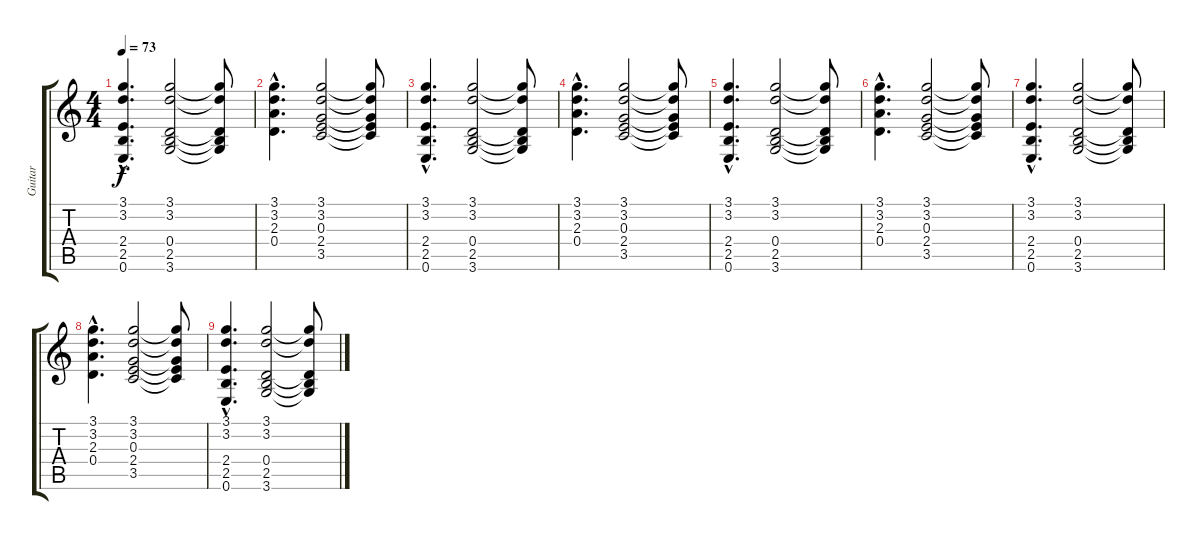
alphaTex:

\track ("Guitar" "Guitar") {instrument acousticguitarnylon}
\staff {score tabs}
\tuning (E4 B3 G3 D3 A2 E2) {hide}
\ts (4 4)
\tempo 73
\clef g2
\ks c
(3.1{hac} 3.2{hac} 2.4{hac} 2.5{hac} 0.6{hac}).4{d dy f} (3.1 3.2 0.4 2.5 3.6).2 (3.1{t} 3.2{t} 0.4{t} 2.5{t} 3.6{t}).8 |
(3.1{hac} 3.2{hac} 2.3{hac} 0.4{hac}).4{d} (3.1 3.2 0.3 2.4 3.5).2 (3.1{t} 3.2{t} 0.3{t} 2.4{t} 3.5{t}).8 |
(3.1{hac} 3.2{hac} 2.4{hac} 2.5{hac} 0.6{hac}).4{d} (3.1 3.2 0.4 2.5 3.6).2 (3.1{t} 3.2{t} 0.4{t} 2.5{t} 3.6{t}).8 |
(3.1{hac} 3.2{hac} 2.3{hac} 0.4{hac}).4{d volume 12} (3.1 3.2 0.3 2.4 3.5).2 (3.1{t} 3.2{t} 0.3{t} 2.4{t} 3.5{t}).8 |
(3.1{hac} 3.2{hac} 2.4{hac} 2.5{hac} 0.6{hac}).4{d volume 11} (3.1 3.2 0.4 2.5 3.6).2 (3.1{t} 3.2{t} 0.4{t} 2.5{t} 3.6{t}).8 |
(3.1{hac} 3.2{hac} 2.3{hac} 0.4{hac}).4{d volume 9} (3.1 3.2 0.3 2.4 3.5).2 (3.1{t} 3.2{t} 0.3{t} 2.4{t} 3.5{t}).8 |
(3.1{hac} 3.2{hac} 2.4{hac} 2.5{hac} 0.6{hac}).4{d volume 7} (3.1 3.2 0.4 2.5 3.6).2 (3.1{t} 3.2{t} 0.4{t} 2.5{t} 3.6{t}).8 |
(3.1{hac} 3.2{hac} 2.3{hac} 0.4{hac}).4{d volume 5} (3.1 3.2 0.3 2.4 3.5).2 (3.1{t} 3.2{t} 0.3{t} 2.4{t} 3.5{t}).8 |
(3.1{hac} 3.2{hac} 2.4{hac} 2.5{hac} 0.6{hac}).4{d volume 0} (3.1 3.2 0.4 2.5 3.6).2 (3.1{t} 3.2{t} 0.4{t} 2.5{t} 3.6{t}).8
